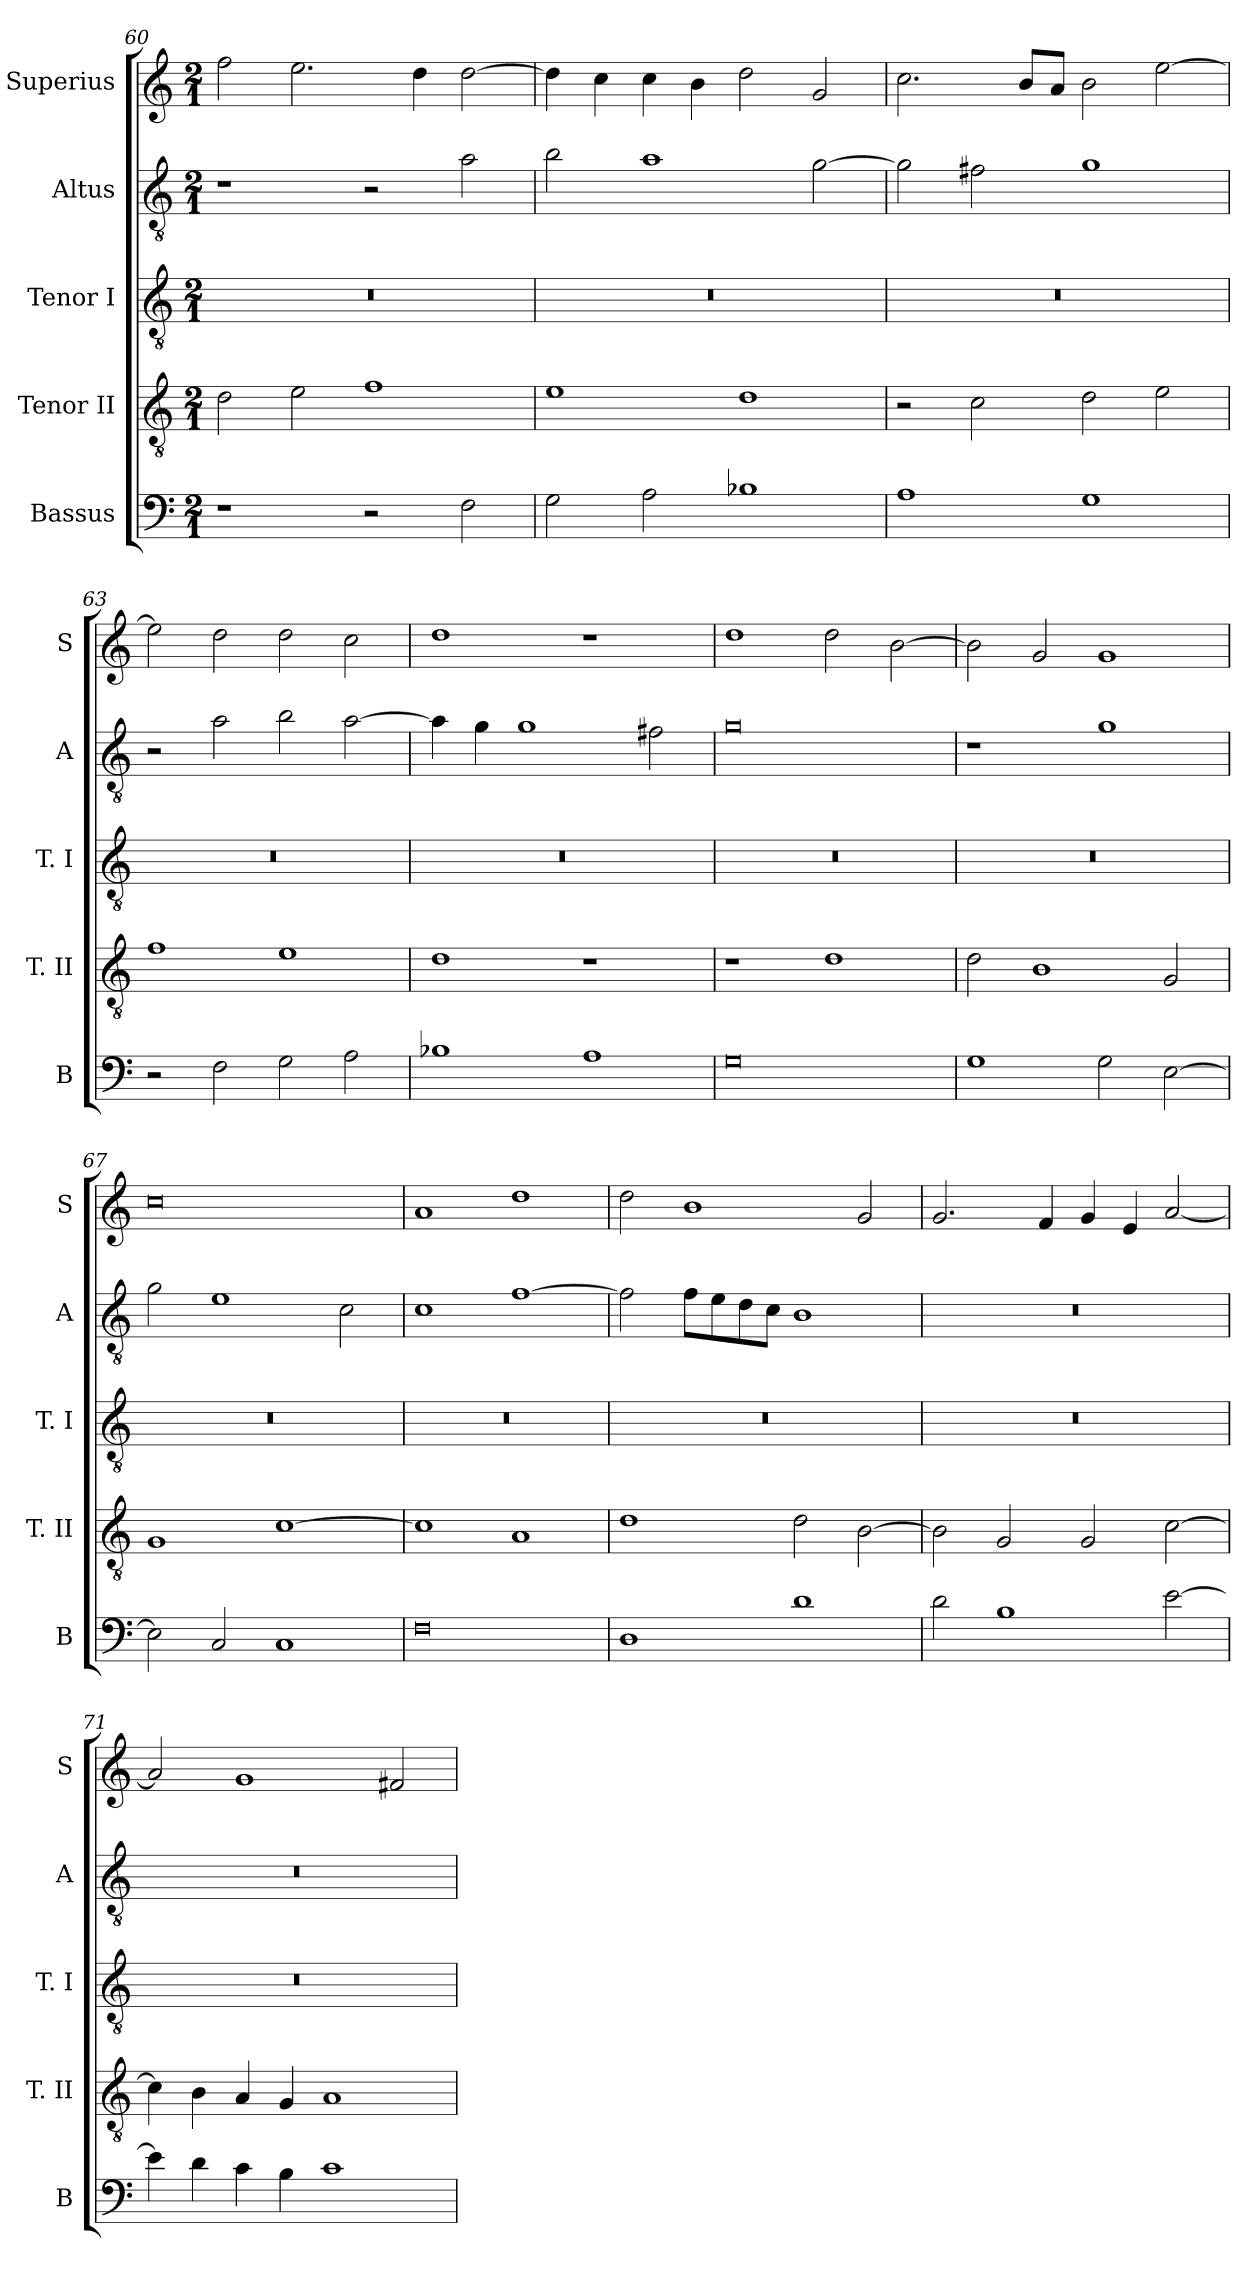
**kern	**kern	**kern	**kern	**kern
*part5	*part4	*part3	*part2	*part1
*staff5	*staff4	*staff3	*staff2	*staff1
*I"Bassus	*I"Tenor II	*I"Tenor I	*I"Altus	*I"Superius
*I'B	*I'T. II	*I'T. I	*I'A	*I'S
*clefF4	*clefGv2	*clefGv2	*clefGv2	*clefG2
*k[]	*k[]	*k[]	*k[]	*k[]
*C:	*C:	*C:	*C:	*C:
*M2/1	*M2/1	*M2/1	*M2/1	*M2/1
=60	=60	=60	=60	=60
1r	2d	0r	1r	2ff
.	2e	.	.	2.ee
2r	1f	.	2r	.
.	.	.	.	4dd
2F	.	.	2a	[2dd
=61	=61	=61	=61	=61
2G	1e	0r	2b	4dd]
.	.	.	.	4cc
2A	.	.	1a	4cc
.	.	.	.	4b
1B-X	1d	.	.	2dd
.	.	.	[2g	2g
=62	=62	=62	=62	=62
1A	2r	0r	2g]	2.cc
.	2c	.	2f#X	.
.	.	.	.	8bL
.	.	.	.	8aJ
1G	2d	.	1g	2b
.	2e	.	.	[2ee
=63	=63	=63	=63	=63
2r	1f	0r	2r	2ee]
2F	.	.	2a	2dd
2G	1e	.	2b	2dd
2A	.	.	[2a	2cc
=64	=64	=64	=64	=64
1B-X	1d	0r	4a]	1dd
.	.	.	4g	.
.	.	.	1g	.
1A	1r	.	.	1r
.	.	.	2f#X	.
=65	=65	=65	=65	=65
0G	1r	0r	0g	1dd
.	1d	.	.	2dd
.	.	.	.	[2b
=66	=66	=66	=66	=66
1G	2d	0r	1r	2b]
.	1B	.	.	2g
2G	.	.	1g	1g
[2E	2G	.	.	.
=67	=67	=67	=67	=67
2E]	1G	0r	2g	0cc
2C	.	.	1e	.
1C	[1c	.	.	.
.	.	.	2c	.
=68	=68	=68	=68	=68
0F	1c]	0r	1c	1a
.	1A	.	[1f	1dd
=69	=69	=69	=69	=69
1D	1d	0r	2f]	2dd
.	.	.	8fL	1b
.	.	.	8e	.
.	.	.	8d	.
.	.	.	8cJ	.
1d	2d	.	1B	.
.	[2B	.	.	2g
=70	=70	=70	=70	=70
2d	2B]	0r	0r	2.g
1B	2G	.	.	.
.	.	.	.	4f
.	2G	.	.	4g
.	.	.	.	4e
[2e	[2c	.	.	[2a
=71	=71	=71	=71	=71
4e]	4c]	0r	0r	2a]
4d	4B	.	.	.
4c	4A	.	.	1g
4B	4G	.	.	.
1c	1A	.	.	.
.	.	.	.	2f#X
=	=	=	=	=
*-	*-	*-	*-	*-
